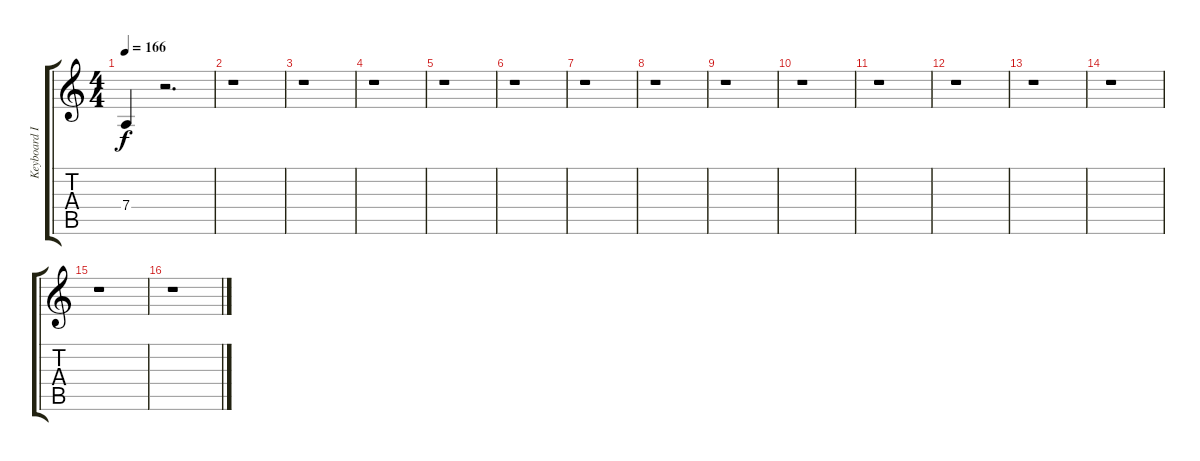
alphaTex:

\track ("Keyboard I" "Keyboard I") {instrument fx4atmosphere}
\staff {score tabs}
\tuning (E4 B3 G3 D3 A2 E2) {hide}
\ts (4 4)
\tempo 166
\clef g2
\ks c
7.4.4{dy f} r.2{d} |
r.1 |
r.1 |
r.1 |
r.1 |
r.1 |
r.1 |
r.1 |
r.1 |
r.1 |
r.1 |
r.1 |
r.1 |
r.1 |
r.1 |
r.1
